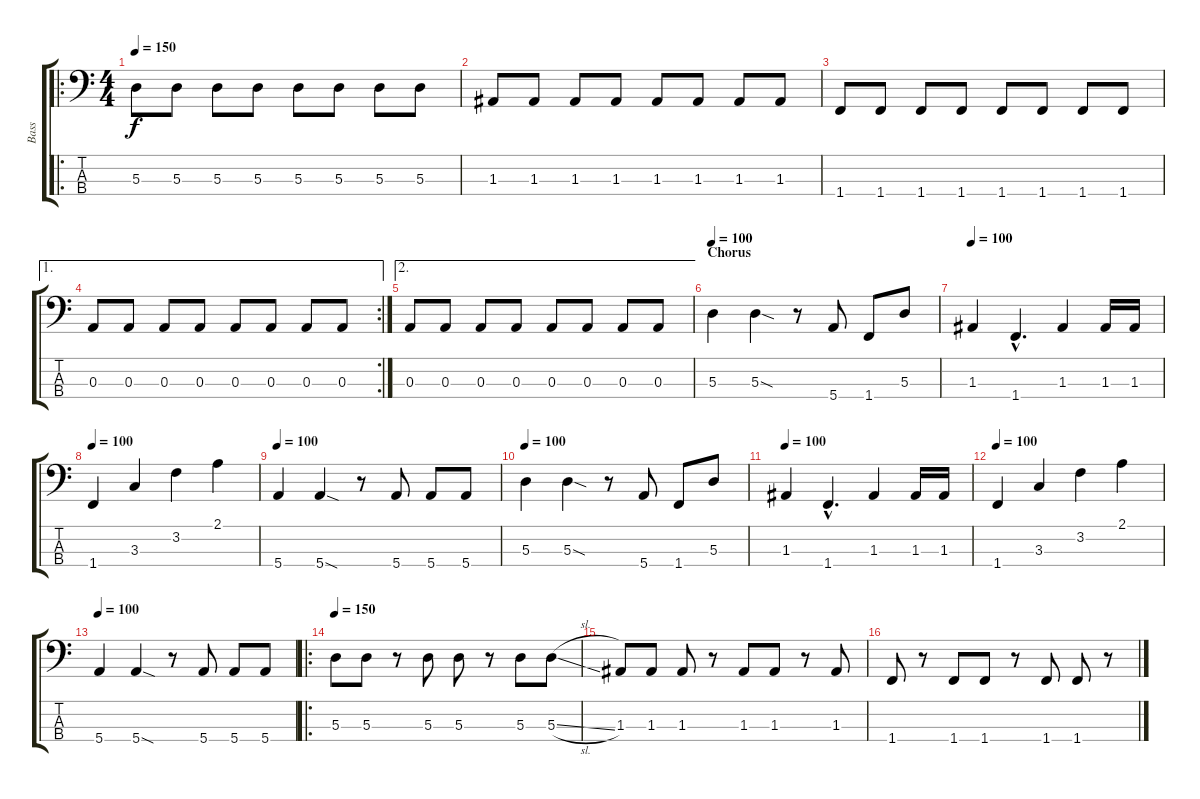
\track ("Bass" "Bass") {instrument electricbasspick}
\staff {score tabs}
\tuning (G2 D2 A1 E1) {hide}
\ro
\ts (4 4)
\tempo 150
\clef f4
\ks c
5.3.8{dy f} 5.3.8 5.3.8 5.3.8 5.3.8 5.3.8 5.3.8 5.3.8 |
1.3.8 1.3.8 1.3.8 1.3.8 1.3.8 1.3.8 1.3.8 1.3.8 |
1.4.8 1.4.8 1.4.8 1.4.8 1.4.8 1.4.8 1.4.8 1.4.8 |
\ae 1
\rc 2
0.3.8 0.3.8 0.3.8 0.3.8 0.3.8 0.3.8 0.3.8 0.3.8 |
\ae 2
0.3.8 0.3.8 0.3.8 0.3.8 0.3.8 0.3.8 0.3.8 0.3.8 |
\section ("" "Chorus")
\tempo 100
5.3.4 5.3{sod}.4 r.8 5.4.8 1.4.8 5.3.8 |
\tempo 100
1.3.4 1.4{hac}.4{d} 1.3.4 1.3.16 1.3.16 |
\tempo 100
1.4.4 3.3.4 3.2.4 2.1.4 |
\tempo 100
5.4.4 5.4{sod}.4 r.8 5.4.8 5.4.8 5.4.8 |
\tempo 100
5.3.4 5.3{sod}.4 r.8 5.4.8 1.4.8 5.3.8 |
\tempo 100
1.3.4 1.4{hac}.4{d} 1.3.4 1.3.16 1.3.16 |
\tempo 100
1.4.4 3.3.4 3.2.4 2.1.4 |
\tempo 100
5.4.4 5.4{sod}.4 r.8 5.4.8 5.4.8 5.4.8 |
\ro
\tempo 150
5.3.8 5.3.8 r.8 5.3.8 5.3.8 r.8 5.3.8 5.3{sl}.8 |
1.3.8 1.3.8 1.3.8 r.8 1.3.8 1.3.8 r.8 1.3.8 |
1.4.8 r.8 1.4.8 1.4.8 r.8 1.4.8 1.4.8 r.8
